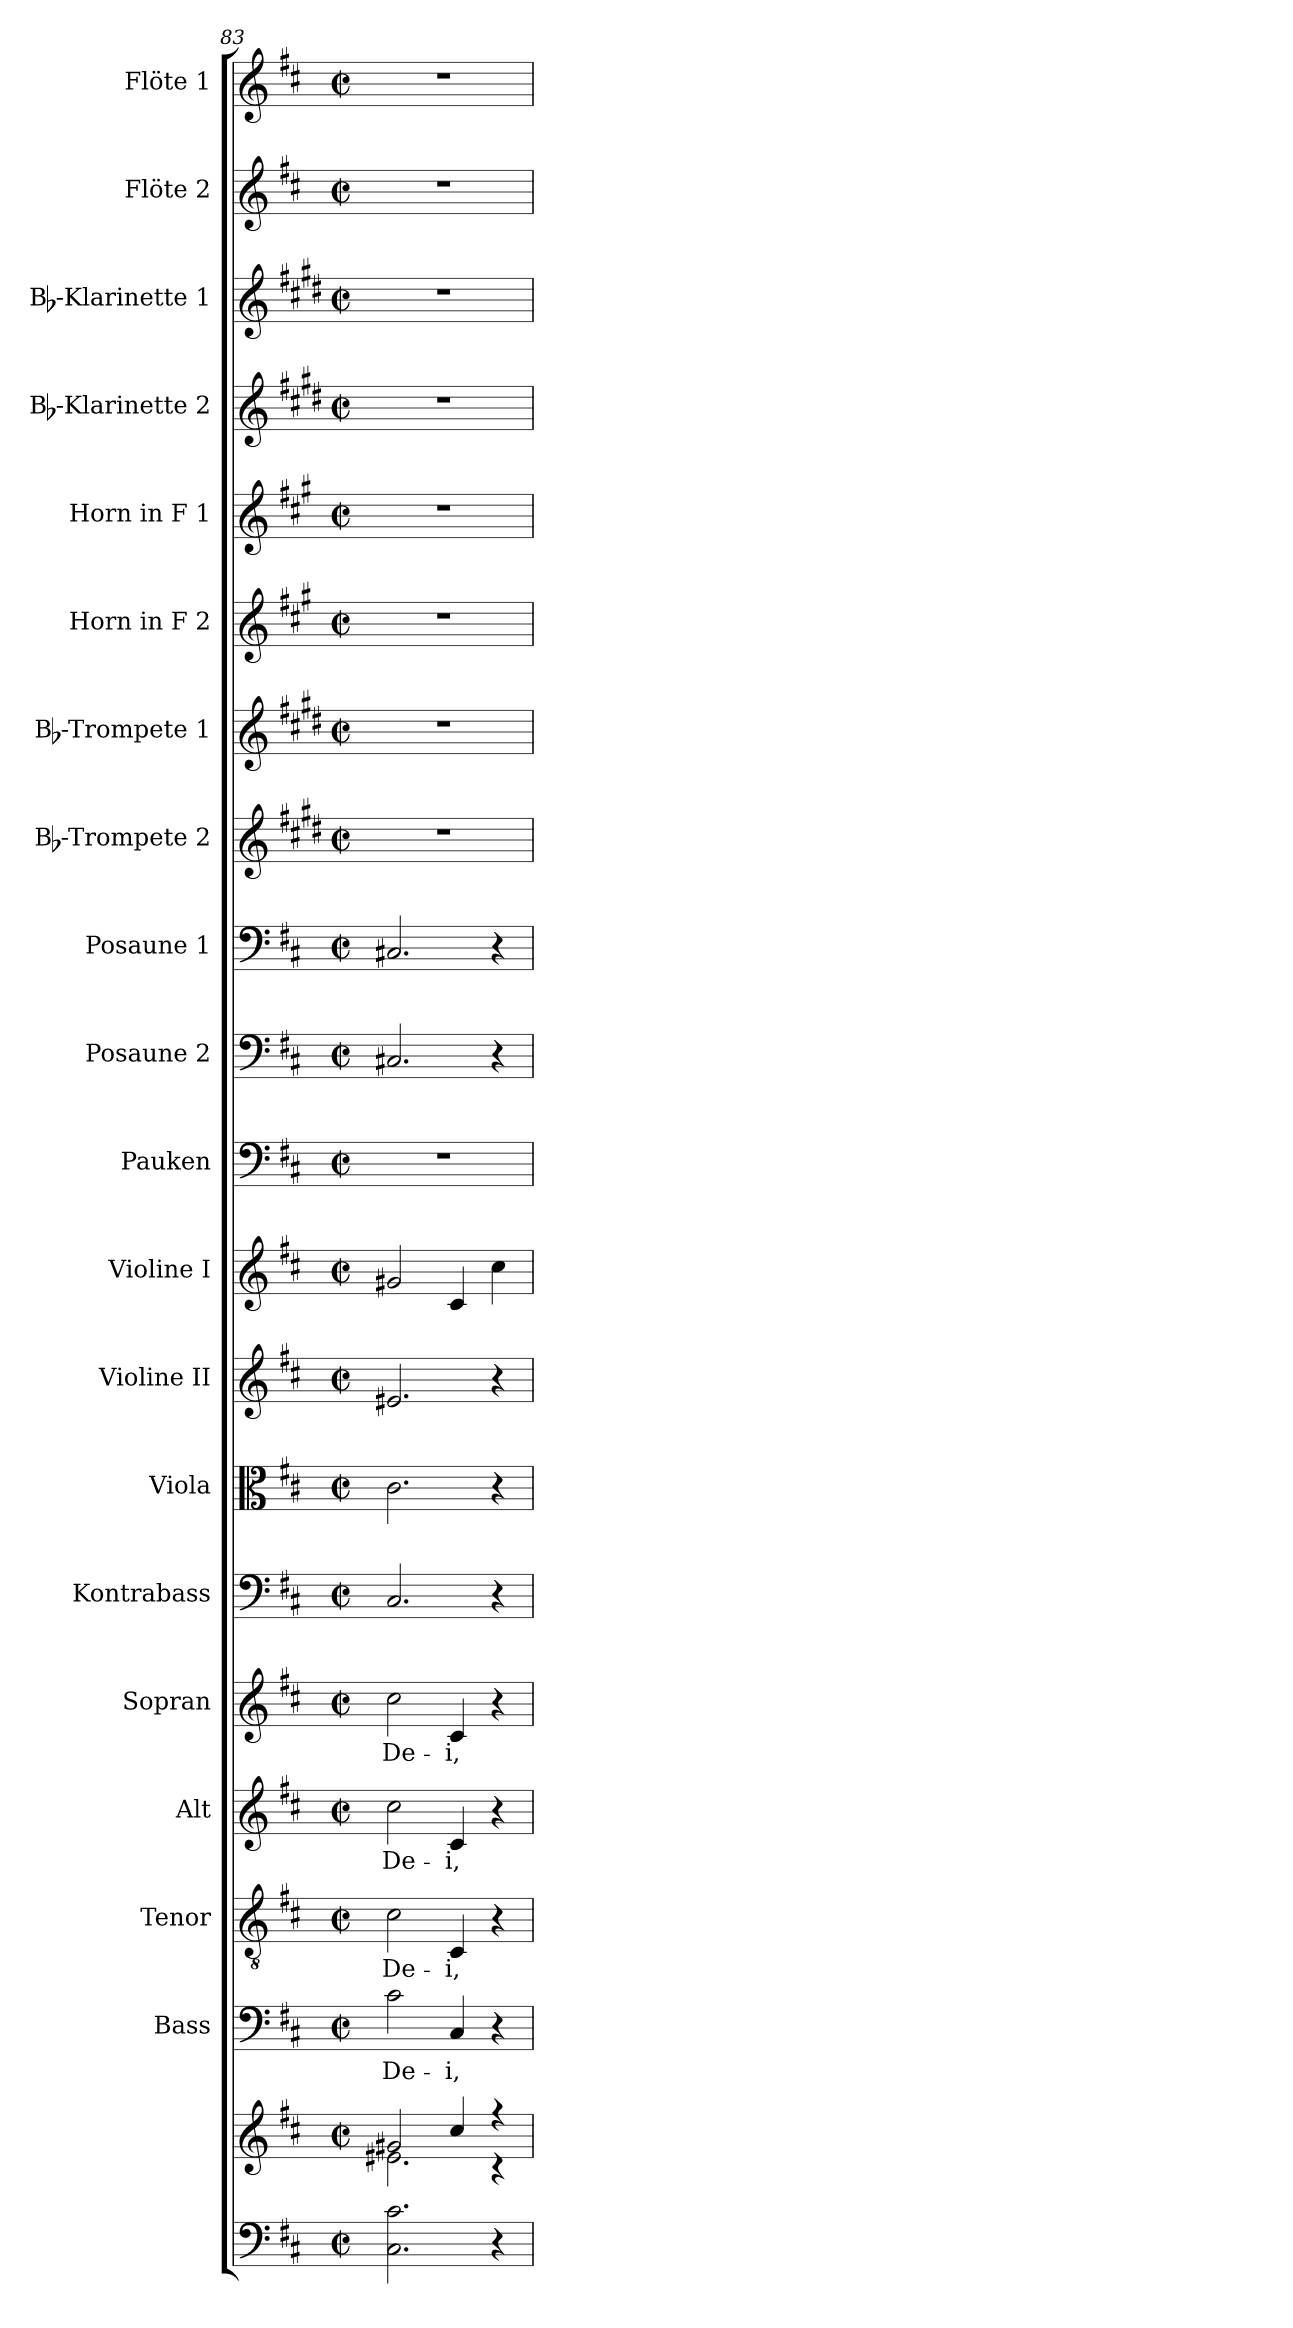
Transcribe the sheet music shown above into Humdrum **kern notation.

**kern	**kern	**kern	**text	**kern	**text	**kern	**text	**kern	**text	**kern	**kern	**kern	**kern	**kern	**kern	**kern	**kern	**kern	**kern	**kern	**kern	**kern	**kern	**kern
*part20	*part20	*part19	*part19	*part18	*part18	*part17	*part17	*part16	*part16	*part15	*part14	*part13	*part12	*part11	*part10	*part9	*part8	*part7	*part6	*part5	*part4	*part3	*part2	*part1
*staff21	*staff20	*staff19	*staff19	*staff18	*staff18	*staff17	*staff17	*staff16	*staff16	*staff15	*staff14	*staff13	*staff12	*staff11	*staff10	*staff9	*staff8	*staff7	*staff6	*staff5	*staff4	*staff3	*staff2	*staff1
*	*	*I"Bass	*	*I"Tenor	*	*I"Alt	*	*I"Sopran	*	*I"Kontrabass	*I"Viola	*I"Violine II	*I"Violine I	*I"Pauken	*I"Posaune 2	*I"Posaune 1	*I"Bb-Trompete 2	*I"Bb-Trompete 1	*I"Horn in F 2	*I"Horn in F 1	*I"Bb-Klarinette 2	*I"Bb-Klarinette 1	*I"Flöte 2	*I"Flöte 1
*	*	*I'B.	*	*I'T.	*	*I'A.	*	*I'S.	*	*I'Kb.	*I'Vla.	*I'Vl. II	*I'Vl. I	*I'Pk.	*I'Pos. 2	*I'Pos. 1	*I'Bb Trp. 2	*I'Bb Trp. 1	*	*	*I'Bb Kl. 2	*I'Bb Kl. 1	*I'Fl. 2	*I'Fl. 1
!!LO:PB:g=z
*clefF4	*clefG2	*clefF4	*	*clefGv2	*	*clefG2	*	*clefG2	*	*clefF4	*clefC3	*clefG2	*clefG2	*clefF4	*clefF4	*clefF4	*clefG2	*clefG2	*clefG2	*clefG2	*clefG2	*clefG2	*clefG2	*clefG2
*	*	*	*	*	*	*	*	*	*	*ITrd7c12	*	*	*	*	*	*	*ITrd1c2	*ITrd1c2	*ITrd4c7	*ITrd4c7	*ITrd1c2	*ITrd1c2	*	*
*k[f#c#]	*k[f#c#]	*k[f#c#]	*	*k[f#c#]	*	*k[f#c#]	*	*k[f#c#]	*	*k[f#c#]	*k[f#c#]	*k[f#c#]	*k[f#c#]	*k[f#c#]	*k[f#c#]	*k[f#c#]	*k[f#c#]	*k[f#c#]	*k[f#c#]	*k[f#c#]	*k[f#c#]	*k[f#c#]	*k[f#c#]	*k[f#c#]
*D:	*D:	*D:	*	*D:	*	*D:	*	*D:	*	*D:	*D:	*D:	*D:	*D:	*D:	*D:	*D:	*D:	*D:	*D:	*D:	*D:	*D:	*D:
*M2/2	*M2/2	*M2/2	*	*M2/2	*	*M2/2	*	*M2/2	*	*M2/2	*M2/2	*M2/2	*M2/2	*M2/2	*M2/2	*M2/2	*M2/2	*M2/2	*M2/2	*M2/2	*M2/2	*M2/2	*M2/2	*M2/2
*met(c|)	*met(c|)	*met(c|)	*	*met(c|)	*	*met(c|)	*	*met(c|)	*	*met(c|)	*met(c|)	*met(c|)	*met(c|)	*met(c|)	*met(c|)	*met(c|)	*met(c|)	*met(c|)	*met(c|)	*met(c|)	*met(c|)	*met(c|)	*met(c|)	*met(c|)
=83	=83	=83	=83	=83	=83	=83	=83	=83	=83	=83	=83	=83	=83	=83	=83	=83	=83	=83	=83	=83	=83	=83	=83	=83
*	*^	*	*	*	*	*	*	*	*	*	*	*	*	*	*	*	*	*	*	*	*	*	*	*
!	!	!	!	!LO:LY:b	!	!LO:LY:b	!	!LO:LY:b	!	!LO:LY:b	!	!	!	!	!	!	!	!	!	!	!	!	!	!	!
2.C#\ 2.c#\	2g#X/	2.e#X\	2c#\	De-	2c#\	De-	2cc#\	De-	2cc#\	De-	2.CC#/	2.c#\	2.e#X/	2g#X/	1r	2.C#X/	2.C#X/	1r	1r	1r	1r	1r	1r	1r	1r
!	!	!	!	!LO:LY:b	!	!LO:LY:b	!	!LO:LY:b	!	!LO:LY:b	!	!	!	!	!	!	!	!	!	!	!	!	!	!	!
.	4cc#/	.	4C#/	-i,	4C#/	-i,	4c#/	-i,	4c#/	-i,	.	.	.	4c#/	.	.	.	.	.	.	.	.	.	.	.
4r	4r	4r	4r	.	4r	.	4r	.	4r	.	4r	4r	4r	4cc#\	.	4r	4r	.	.	.	.	.	.	.	.
*	*v	*v	*	*	*	*	*	*	*	*	*	*	*	*	*	*	*	*	*	*	*	*	*	*	*
=	=	=	=	=	=	=	=	=	=	=	=	=	=	=	=	=	=	=	=	=	=	=	=	=
*-	*-	*-	*-	*-	*-	*-	*-	*-	*-	*-	*-	*-	*-	*-	*-	*-	*-	*-	*-	*-	*-	*-	*-	*-
